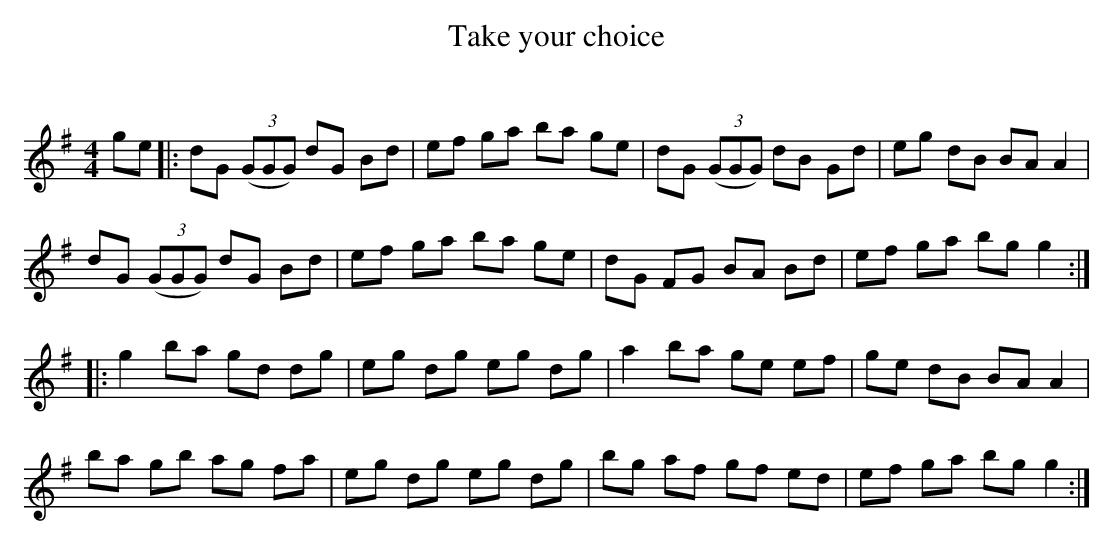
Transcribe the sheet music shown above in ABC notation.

X:1
T: Take your choice
C:
Q: 232
K:G
M:4/4
L:1/8
ge|:dG ((3GGG) dG Bd|ef ga ba ge|dG ((3GGG) dB Gd|eg dB BA A2|
dG ((3GGG) dG Bd|ef ga ba ge|dG FG BA Bd|ef ga bg g2:|
|:g2 ba gd dg|eg dg eg dg|a2 ba ge ef|ge dB BA A2|
ba gb ag fa|eg dg eg dg|bg af gf ed|ef ga bg g2:|
